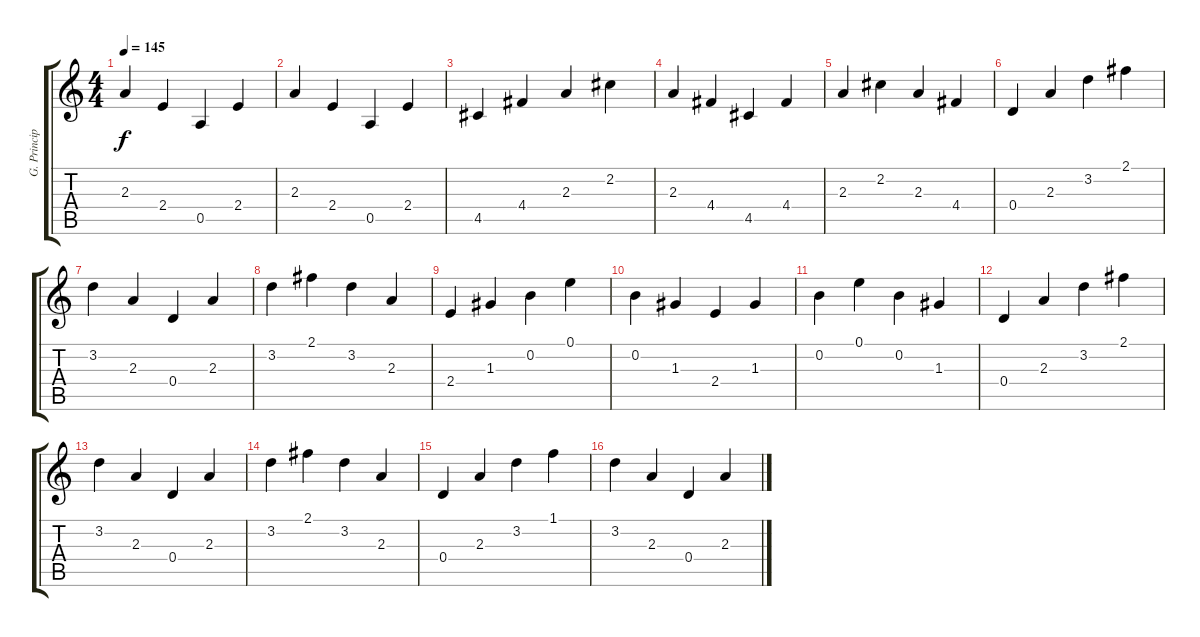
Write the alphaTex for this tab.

\track ("G. Principal" "G. Princip") {instrument electricguitarclean}
\staff {score tabs}
\tuning (E4 B3 G3 D3 A2 E2) {hide}
\ts (4 4)
\tempo 145
\clef g2
\ks c
2.3.4{dy f} 2.4.4 0.5.4 2.4.4 |
2.3.4 2.4.4 0.5.4 2.4.4 |
4.5.4 4.4.4 2.3.4 2.2.4 |
2.3.4 4.4.4 4.5.4 4.4.4 |
2.3.4 2.2.4 2.3.4 4.4.4 |
0.4.4 2.3.4 3.2.4 2.1.4 |
3.2.4 2.3.4 0.4.4 2.3.4 |
3.2.4 2.1.4 3.2.4 2.3.4 |
2.4.4 1.3.4 0.2.4 0.1.4 |
0.2.4 1.3.4 2.4.4 1.3.4 |
0.2.4 0.1.4 0.2.4 1.3.4 |
0.4.4 2.3.4 3.2.4 2.1.4 |
3.2.4 2.3.4 0.4.4 2.3.4 |
3.2.4 2.1.4 3.2.4 2.3.4 |
0.4.4 2.3.4 3.2.4 1.1.4 |
3.2.4 2.3.4 0.4.4 2.3.4
